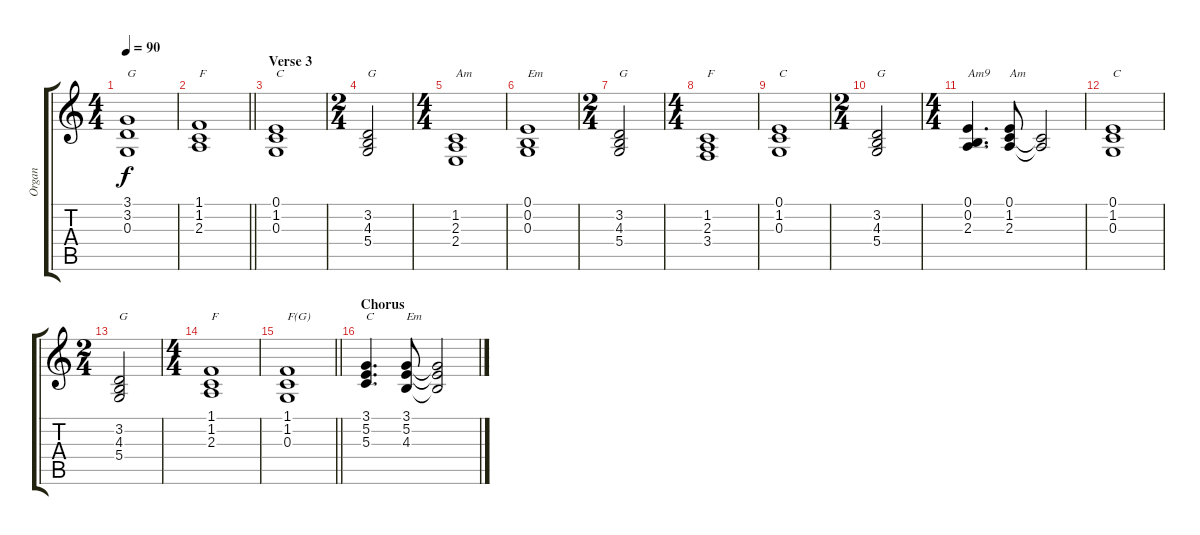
\track ("Organ" "Organ") {instrument percussiveorgan}
\staff {score tabs}
\tuning (E4 B3 G3 D3 A2 E2) {hide}
\ts (4 4)
\tempo 90
\clef g2
\ks c
(3.1 3.2 0.3).1{txt "G" dy f} |
\barLineRight lightlight
(1.1 1.2 2.3).1{txt "F"} |
\section ("" "Verse 3")
(0.1 1.2 0.3).1{txt "C"} |
\ts (2 4)
(3.2 4.3 5.4).2{txt "G"} |
\ts (4 4)
(1.2 2.3 2.4).1{txt "Am"} |
(0.1 0.2 0.3).1{txt "Em"} |
\ts (2 4)
(3.2 4.3 5.4).2{txt "G"} |
\ts (4 4)
(1.2 2.3 3.4).1{txt "F"} |
(0.1 1.2 0.3).1{txt "C"} |
\ts (2 4)
(3.2 4.3 5.4).2{txt "G"} |
\ts (4 4)
(0.1 0.2 2.3).4{d txt "Am9"} (0.1 1.2 2.3).8{txt "Am"} (1.2{t} 2.3{t}).2 |
(0.1 1.2 0.3).1{txt "C"} |
\ts (2 4)
(3.2 4.3 5.4).2{txt "G"} |
\ts (4 4)
(1.1 1.2 2.3).1{txt "F"} |
\barLineRight lightlight
(1.1 1.2 0.3).1{txt "F(G)"} |
\section ("" "Chorus")
(3.1 5.2 5.3).4{d txt "C"} (3.1 5.2 4.3).8{txt "Em"} (3.1{t} 5.2{t} 4.3{t}).2
